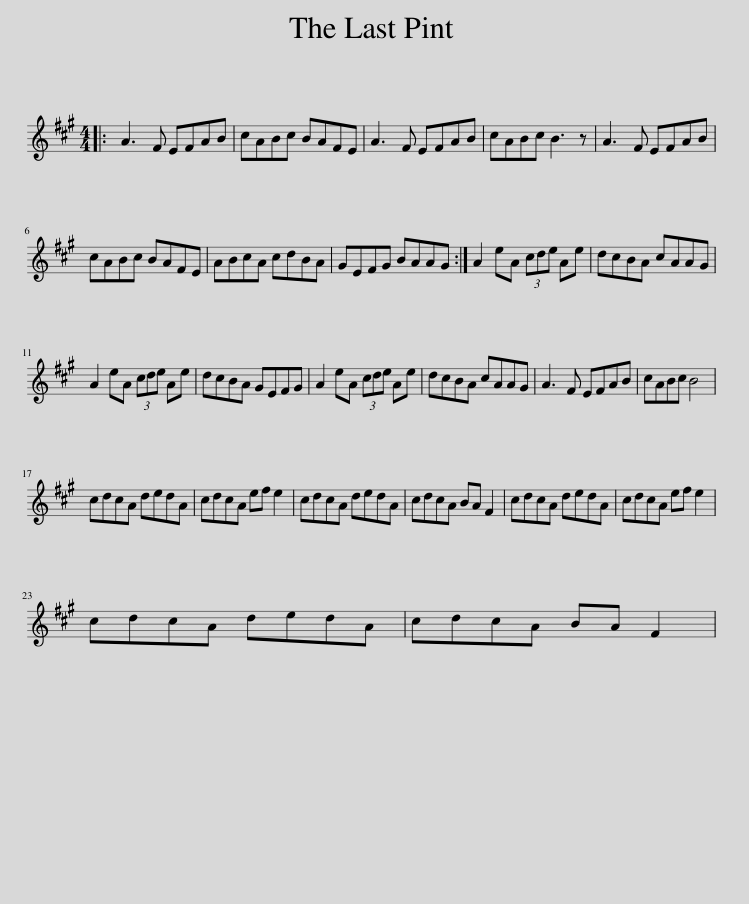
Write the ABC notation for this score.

X:1
L:1/8
M:4/4
I:linebreak $
K:A
V:1 treble
V:1
|: A3 F EFAB | cABc BAFE | A3 F EFAB | cABc B3 z | A3 F EFAB |$ %5
 cABc BAFE | ABcA cdBA | GEFG BAAG :| A2 eA (3cde Ae | dcBA cAAG |$ %10
 A2 eA (3cde Ae | dcBA GEFG | A2 eA (3cde Ae | dcBA cAAG | A3 F EFAB | %15
 cABc B4 |$ cdcA dedA | cdcA ef e2 | cdcA dedA | cdcA BA F2 | %20
 cdcA dedA | cdcA ef e2 |$ cdcA dedA | cdcA BA F2 | %24
